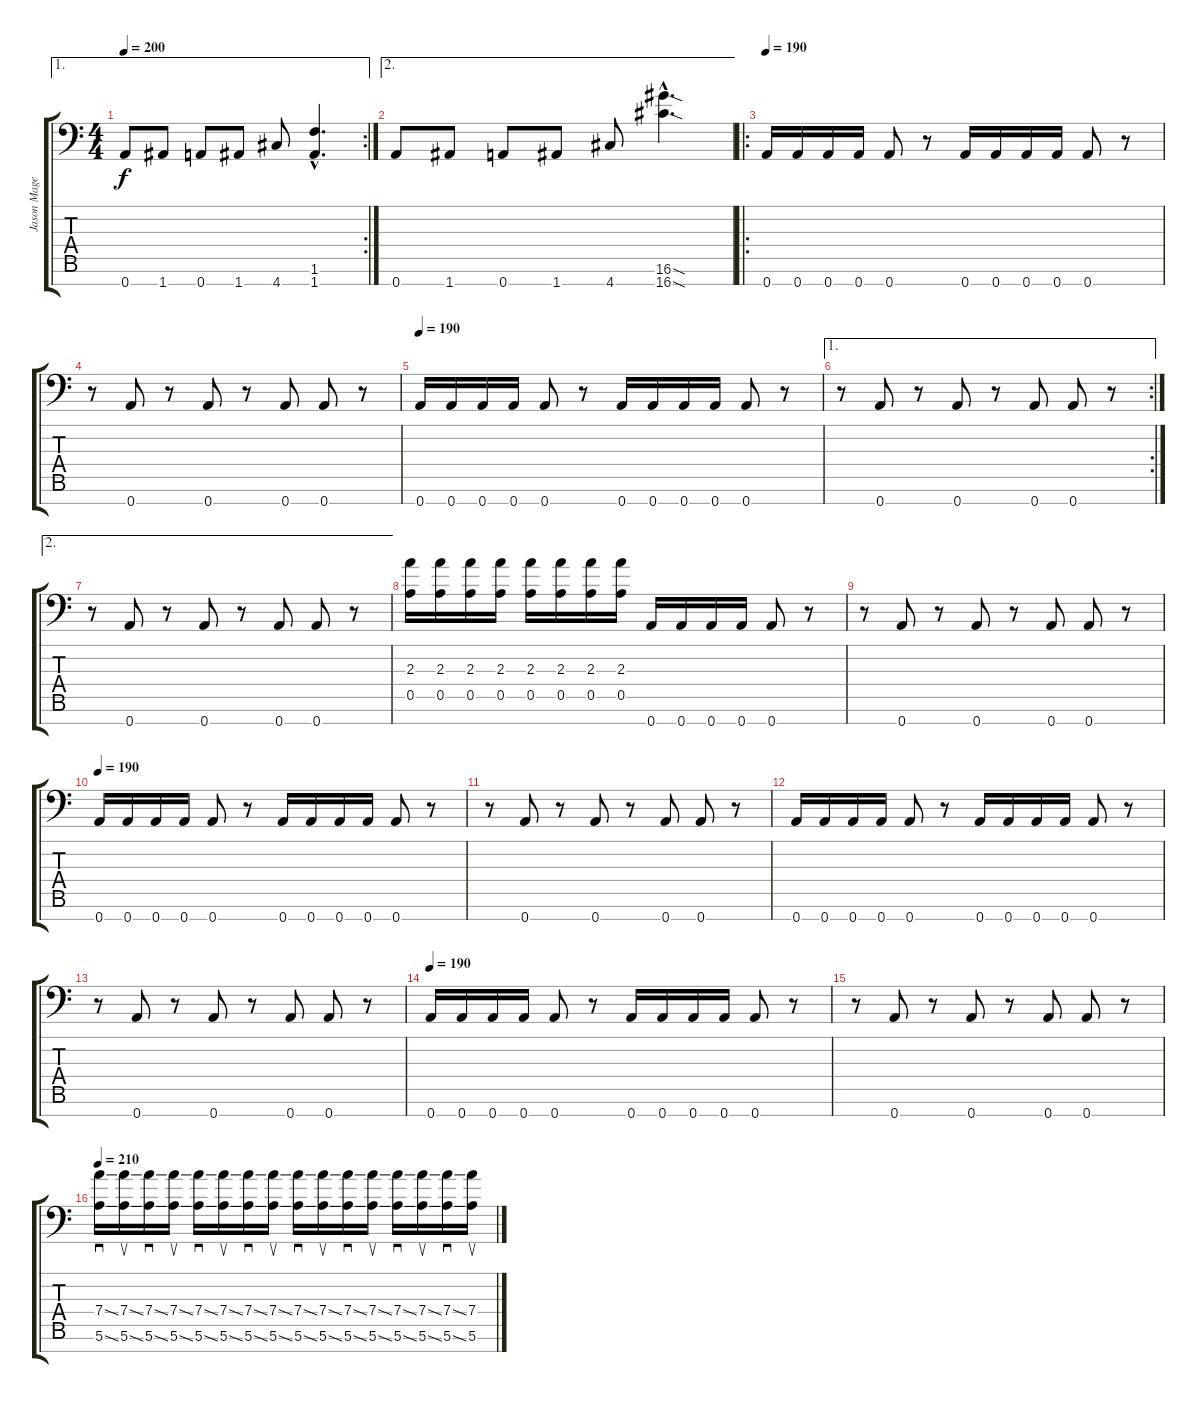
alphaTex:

\track ("Jason Mager" "Jason Mage") {instrument distortionguitar}
\staff {score tabs}
\tuning (E4 B3 G3 D3 A2 E2 A1) {hide}
\ae 1
\rc 2
\ts (4 4)
\tempo 200
\clef f4
\ks c
0.7.8{dy f} 1.7.8 0.7.8 1.7.8 4.7.8 (1.6{hac} 1.7{hac}).4{d} |
\ae 2
0.7.8 1.7.8 0.7.8 1.7.8 4.7.8 (16.6{sod hac} 16.7{sod hac}).4{d} |
\ro
\tempo 190
0.7.16 0.7.16 0.7.16 0.7.16 0.7.8 r.8 0.7.16 0.7.16 0.7.16 0.7.16 0.7.8 r.8 |
r.8 0.7.8 r.8 0.7.8 r.8 0.7.8 0.7.8 r.8 |
\tempo 190
0.7.16 0.7.16 0.7.16 0.7.16 0.7.8 r.8 0.7.16 0.7.16 0.7.16 0.7.16 0.7.8 r.8 |
\ae 1
\rc 2
r.8 0.7.8 r.8 0.7.8 r.8 0.7.8 0.7.8 r.8 |
\ae 2
r.8 0.7.8 r.8 0.7.8 r.8 0.7.8 0.7.8 r.8 |
(2.3 0.5).16 (2.3 0.5).16 (2.3 0.5).16 (2.3 0.5).16 (2.3 0.5).16 (2.3 0.5).16 (2.3 0.5).16 (2.3 0.5).16 0.7.16 0.7.16 0.7.16 0.7.16 0.7.8 r.8 |
r.8 0.7.8 r.8 0.7.8 r.8 0.7.8 0.7.8 r.8 |
\tempo 190
0.7.16 0.7.16 0.7.16 0.7.16 0.7.8 r.8 0.7.16 0.7.16 0.7.16 0.7.16 0.7.8 r.8 |
r.8 0.7.8 r.8 0.7.8 r.8 0.7.8 0.7.8 r.8 |
0.7.16 0.7.16 0.7.16 0.7.16 0.7.8 r.8 0.7.16 0.7.16 0.7.16 0.7.16 0.7.8 r.8 |
r.8 0.7.8 r.8 0.7.8 r.8 0.7.8 0.7.8 r.8 |
\tempo 190
0.7.16 0.7.16 0.7.16 0.7.16 0.7.8 r.8 0.7.16 0.7.16 0.7.16 0.7.16 0.7.8 r.8 |
r.8 0.7.8 r.8 0.7.8 r.8 0.7.8 0.7.8 r.8 |
\tempo 210
(7.4{ss} 5.6{ss}).16{sd volume 9} (7.4{ss} 5.6{ss}).16{su} (7.4{ss} 5.6{ss}).16{sd} (7.4{ss} 5.6{ss}).16{su} (7.4{ss} 5.6{ss}).16{sd} (7.4{ss} 5.6{ss}).16{su} (7.4{ss} 5.6{ss}).16{sd} (7.4{ss} 5.6{ss}).16{su} (7.4{ss} 5.6{ss}).16{sd} (7.4{ss} 5.6{ss}).16{su} (7.4{ss} 5.6{ss}).16{sd} (7.4{ss} 5.6{ss}).16{su} (7.4{ss} 5.6{ss}).16{sd} (7.4{ss} 5.6{ss}).16{su} (7.4{ss} 5.6{ss}).16{sd} (7.4 5.6).16{su}
